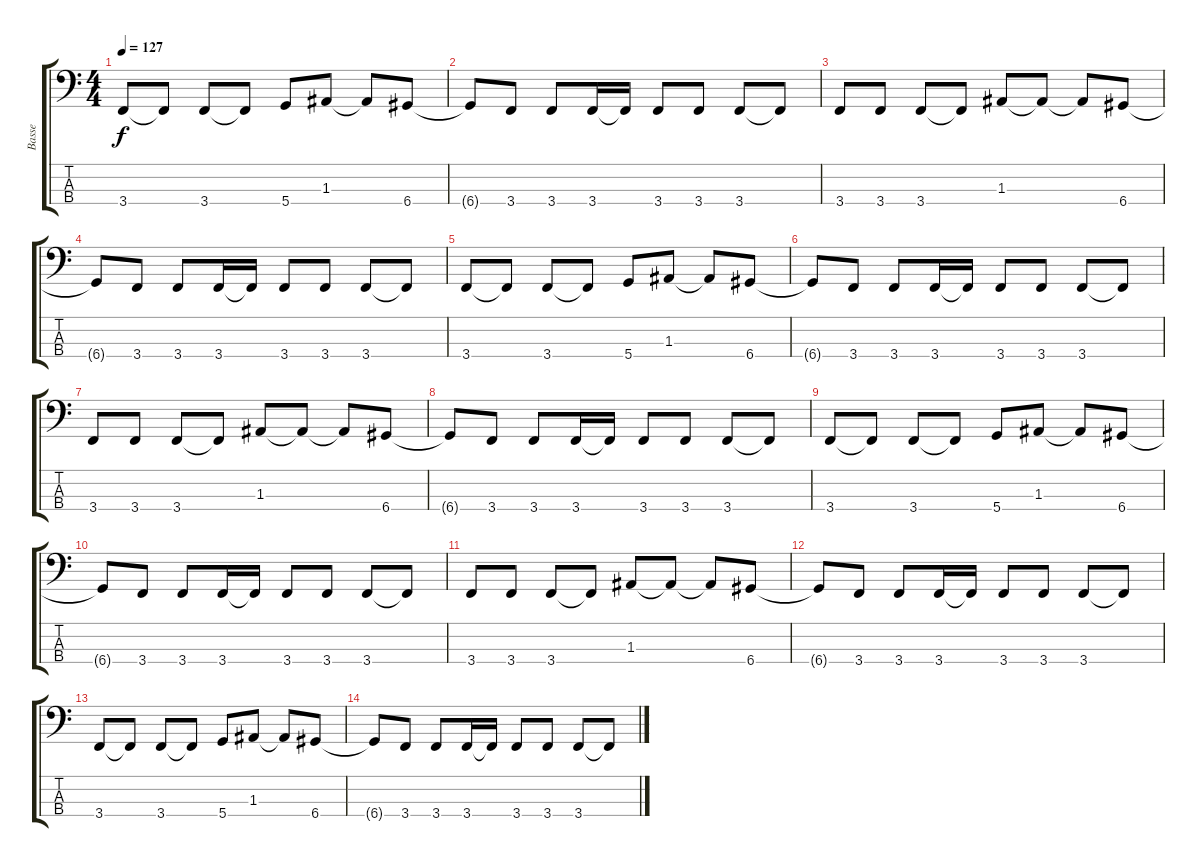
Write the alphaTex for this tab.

\track ("Basse" "Basse") {instrument electricbassfinger}
\staff {score tabs}
\tuning (G2 D2 A1 D1) {hide}
\ts (4 4)
\tempo 127
\clef f4
\ks c
3.4.8{dy f} 3.4{t}.8 3.4.8 3.4{t}.8 5.4.8 1.3.8 1.3{t}.8 6.4.8 |
6.4{t}.8 3.4.8 3.4.8 3.4.16 3.4{t}.16 3.4.8 3.4.8 3.4.8 3.4{t}.8 |
3.4.8 3.4.8 3.4.8 3.4{t}.8 1.3.8 1.3{t}.8 1.3{t}.8 6.4.8 |
6.4{t}.8 3.4.8 3.4.8 3.4.16 3.4{t}.16 3.4.8 3.4.8 3.4.8 3.4{t}.8 |
3.4.8 3.4{t}.8 3.4.8 3.4{t}.8 5.4.8 1.3.8 1.3{t}.8 6.4.8 |
6.4{t}.8 3.4.8 3.4.8 3.4.16 3.4{t}.16 3.4.8 3.4.8 3.4.8 3.4{t}.8 |
3.4.8 3.4.8 3.4.8 3.4{t}.8 1.3.8 1.3{t}.8 1.3{t}.8 6.4.8 |
6.4{t}.8 3.4.8 3.4.8 3.4.16 3.4{t}.16 3.4.8 3.4.8 3.4.8 3.4{t}.8 |
3.4.8 3.4{t}.8 3.4.8 3.4{t}.8 5.4.8 1.3.8 1.3{t}.8 6.4.8 |
6.4{t}.8 3.4.8 3.4.8 3.4.16 3.4{t}.16 3.4.8 3.4.8 3.4.8 3.4{t}.8 |
3.4.8 3.4.8 3.4.8 3.4{t}.8 1.3.8 1.3{t}.8 1.3{t}.8 6.4.8 |
6.4{t}.8 3.4.8 3.4.8 3.4.16 3.4{t}.16 3.4.8 3.4.8 3.4.8 3.4{t}.8 |
3.4.8 3.4{t}.8 3.4.8 3.4{t}.8 5.4.8 1.3.8 1.3{t}.8 6.4.8 |
6.4{t}.8 3.4.8 3.4.8 3.4.16 3.4{t}.16 3.4.8 3.4.8 3.4.8 3.4{t}.8
